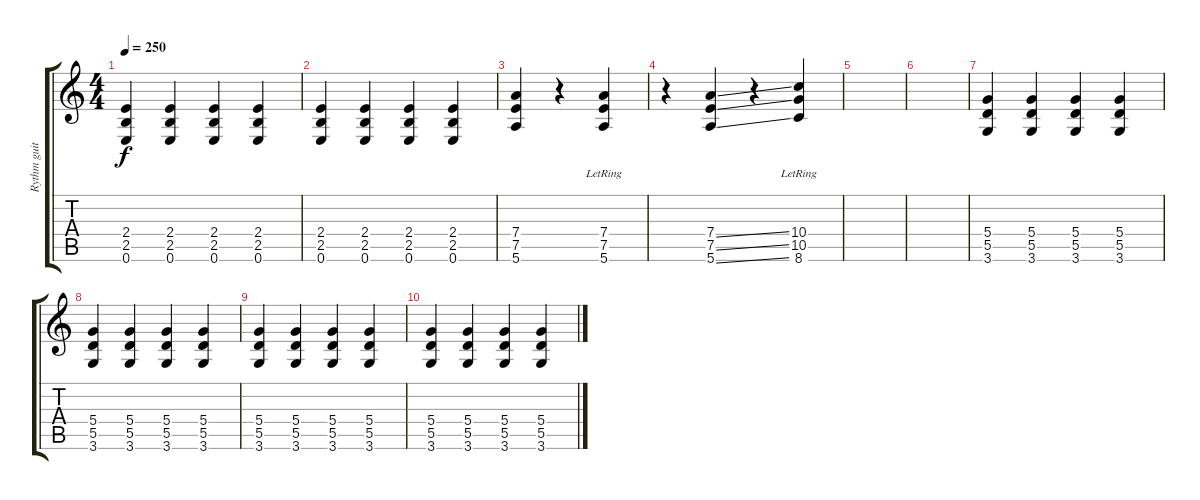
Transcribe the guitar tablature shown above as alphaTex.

\track ("Rythm guitar" "Rythm guit") {instrument distortionguitar}
\staff {score tabs}
\tuning (E4 B3 G3 D3 A2 E2) {hide}
\ts (4 4)
\tempo 250
\clef g2
\ks c
(2.4 2.5 0.6).4{dy f} (2.4 2.5 0.6).4 (2.4 2.5 0.6).4 (2.4 2.5 0.6).4 |
(2.4 2.5 0.6).4 (2.4 2.5 0.6).4 (2.4 2.5 0.6).4 (2.4 2.5 0.6).4 |
(7.4 7.5 5.6).4 r.4 (7.4{lr} 7.5{lr} 5.6{lr}).4 |
r.4 (7.4{ss} 7.5{ss} 5.6{ss}).4 r.4 (10.4{lr} 10.5{lr} 8.6{lr}).4 |
|
|
(5.4 5.5 3.6).4 (5.4 5.5 3.6).4 (5.4 5.5 3.6).4 (5.4 5.5 3.6).4 |
(5.4 5.5 3.6).4 (5.4 5.5 3.6).4 (5.4 5.5 3.6).4 (5.4 5.5 3.6).4 |
(5.4 5.5 3.6).4 (5.4 5.5 3.6).4 (5.4 5.5 3.6).4 (5.4 5.5 3.6).4 |
(5.4 5.5 3.6).4 (5.4 5.5 3.6).4 (5.4 5.5 3.6).4 (5.4 5.5 3.6).4
